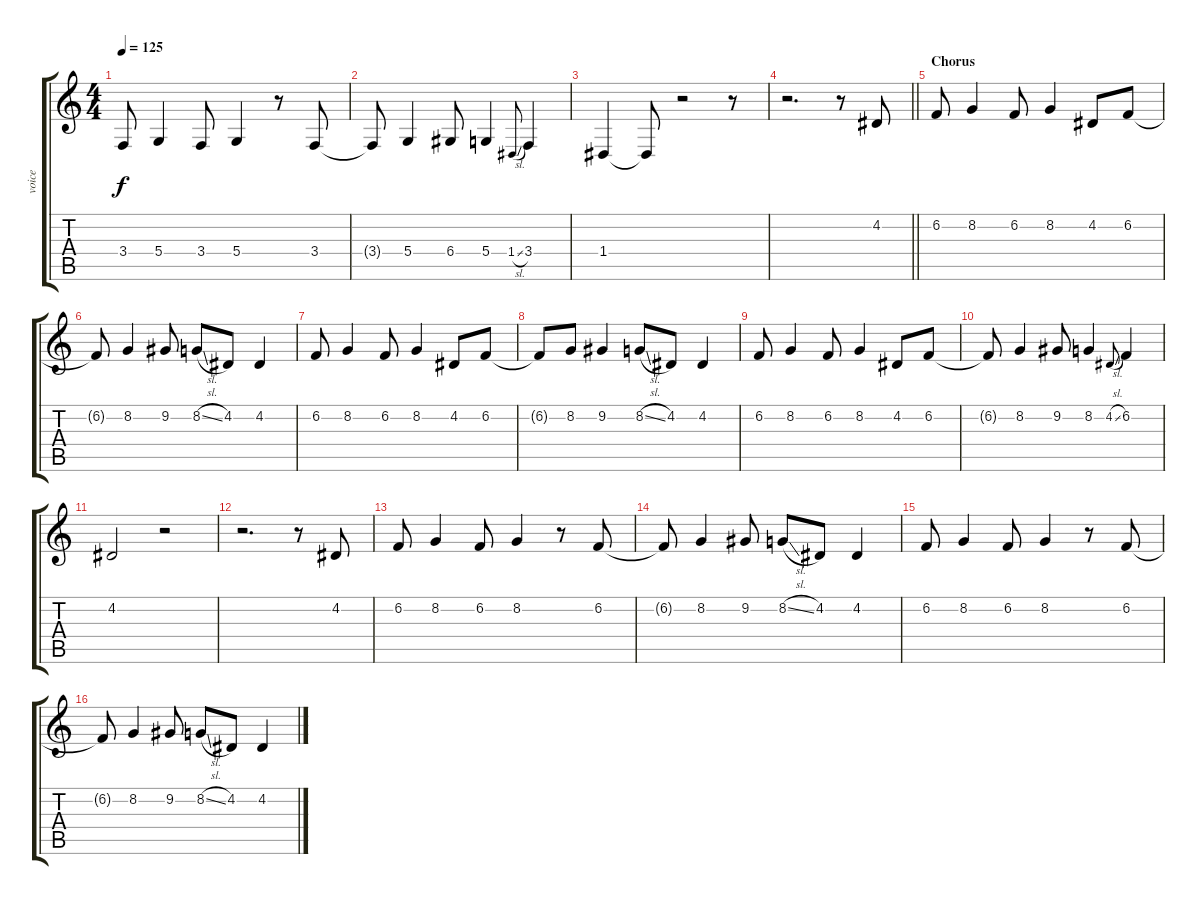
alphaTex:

\track ("voice" "voice") {instrument cello}
\staff {score tabs}
\tuning (E4 B3 G3 D3 A2 E2) {hide}
\ts (4 4)
\tempo 125
\clef g2
\ks c
3.4.8{dy f} 5.4.4 3.4.8 5.4.4 r.8 3.4.8 |
3.4{t}.8 5.4.4 6.4.8 5.4.4 1.4{sl}.8{gr onbeat} 3.4.4 |
1.4.4 1.4{t}.8 r.2 r.8 |
\barLineRight lightlight
r.2{d} r.8 4.2.8 |
\section ("" "Chorus")
6.2.8 8.2.4 6.2.8 8.2.4 4.2.8 6.2.8 |
6.2{t}.8 8.2.4 9.2.8 8.2{sl}.8 4.2.8 4.2.4 |
6.2.8 8.2.4 6.2.8 8.2.4 4.2.8 6.2.8 |
6.2{t}.8 8.2.8 9.2.4 8.2{sl}.8 4.2.8 4.2.4 |
6.2.8 8.2.4 6.2.8 8.2.4 4.2.8 6.2.8 |
6.2{t}.8 8.2.4 9.2.8 8.2.4 4.2{sl}.8{gr onbeat} 6.2.4 |
4.2.2 r.2 |
r.2{d} r.8 4.2.8 |
6.2.8 8.2.4 6.2.8 8.2.4 r.8 6.2.8 |
6.2{t}.8 8.2.4 9.2.8 8.2{sl}.8 4.2.8 4.2.4 |
6.2.8 8.2.4 6.2.8 8.2.4 r.8 6.2.8 |
6.2{t}.8 8.2.4 9.2.8 8.2{sl}.8 4.2.8 4.2.4
